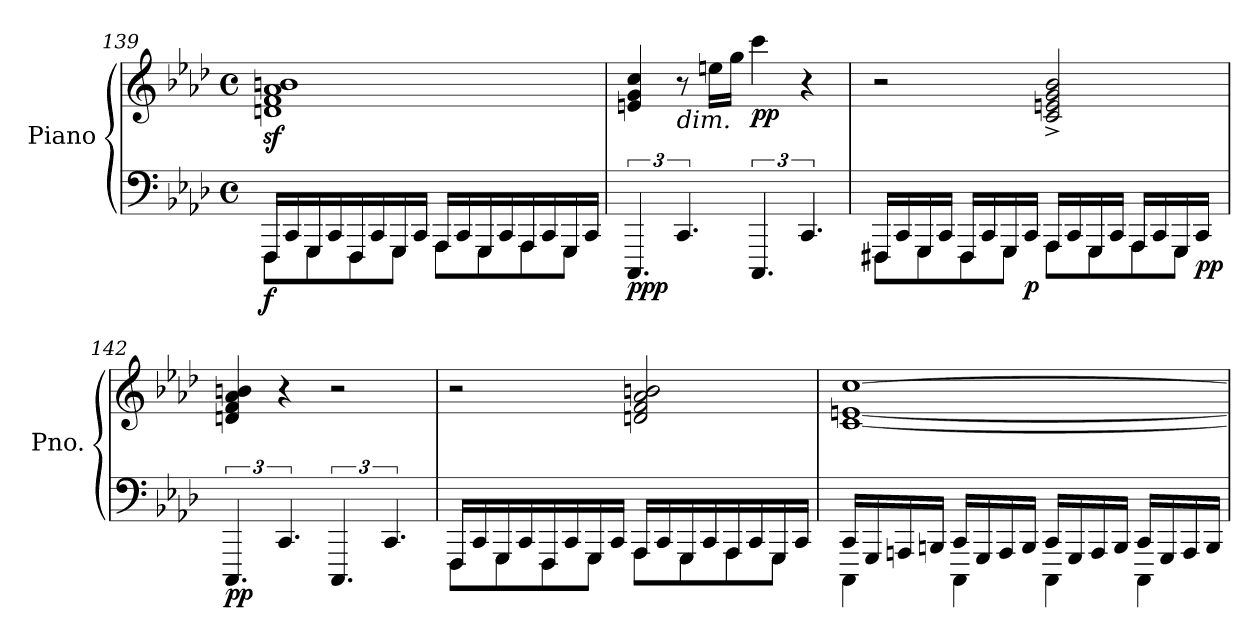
**kern	**kern	**dynam
*part1	*part1	*part1
*staff2	*staff1	*staff1/2
*I"Piano	*	*
*I'Pno.	*	*
!!LO:PB:g=z
*clefF4	*clefG2	*
*k[b-e-a-d-]	*k[b-e-a-d-]	*
*M4/4	*M4/4	*
*met(c)	*met(c)	*
=139	=139	=139
*^	*	*
!	!	!	!LO:DY:b=2
16FFF/LL	8FFF\L	1dnz< 1fz< 1a-z< 1bnz<	f
16CC/	.	.	.
16GGG/	8GGG\	.	.
16CC/	.	.	.
16FFF/	8FFF\	.	.
16CC/	.	.	.
16GGG/	8GGG\J	.	.
16CC/JJ	.	.	.
16AAA-/LL	8AAA-\L	.	.
16CC/	.	.	.
16GGG/	8GGG\	.	.
16CC/	.	.	.
16AAA-/	8AAA-\	.	.
16CC/	.	.	.
16GGG/	8GGG\J	.	.
16CC/JJ	.	.	.
*v	*v	*	*
=140	=140	=140
!	!	!LO:DY:b=2
!	!	!LO:DY:n=1:b
6.CCC!/	4en/ 4g/ 4cc/	pp p
!	!LO:TX:b:i:t=dim.	!
6.CC!/	8r	.
.	16een\LL	.
.	16gg\JJ	.
!	!	!LO:DY:n=2:b
6.CCC!/	4ccc\	pp
6.CC!/	4r	.
=141	=141	=141
*^	*	*
16FFF#X/LL	8FFF#\L	2r	.
16CC/	.	.	.
16GGG/	8GGG\	.	.
16CC/JJ	.	.	.
16FFF#/LL	8FFF#\	.	.
16CC/	.	.	.
16GGG/	8GGG\J	.	.
!	!	!	!LO:DY:b=2
16CC/JJ	.	.	p
16AAA-/LL	8AAA-\L	2c/^ 2en/^ 2g/^ 2b-/^	.
16CC/	.	.	.
16GGG/	8GGG\	.	.
16CC/JJ	.	.	.
16AAA-/LL	8AAA-\	.	.
16CC/	.	.	.
16GGG/	8GGG\J	.	.
!	!	!	!LO:DY:b=2
16CC/JJ	.	.	pp
*v	*v	*	*
!!LO:LB:g=z
=142	=142	=142
!	!	!LO:DY:b=2
6.CCC!/	4dn/ 4f/ 4a-/ 4bn/	pp
6.CC!/	4r	.
6.CCC!/	2r	.
6.CC!/	.	.
=143	=143	=143
*^	*	*
16FFF/LL	8FFF\L	2r	.
16CC/	.	.	.
16GGG/	8GGG\	.	.
16CC/	.	.	.
16FFF/	8FFF\	.	.
16CC/	.	.	.
16GGG/	8GGG\J	.	.
16CC/JJ	.	.	.
16AAA-/LL	8AAA-\L	2dn/ 2f/ 2a-/ 2bn/	.
16CC/	.	.	.
16GGG/	8GGG\	.	.
16CC/	.	.	.
16AAA-/	8AAA-\	.	.
16CC/	.	.	.
16GGG/	8GGG\J	.	.
16CC/JJ	.	.	.
=144	=144	=144	=144
16CC/LL	4CCC\	[1c [1en [1cc	.
16GGG/	.	.	.
16AAAn/	.	.	.
16BBBn/JJ	.	.	.
16CC/LL	4CCC\	.	.
16GGG/	.	.	.
16AAA/	.	.	.
16BBB/JJ	.	.	.
16CC/LL	4CCC\	.	.
16GGG/	.	.	.
16AAA/	.	.	.
16BBB/JJ	.	.	.
16CC/LL	4CCC\	.	.
16GGG/	.	.	.
16AAA/	.	.	.
16BBB/JJ	.	.	.
*v	*v	*	*
=	=	=
*-	*-	*-
